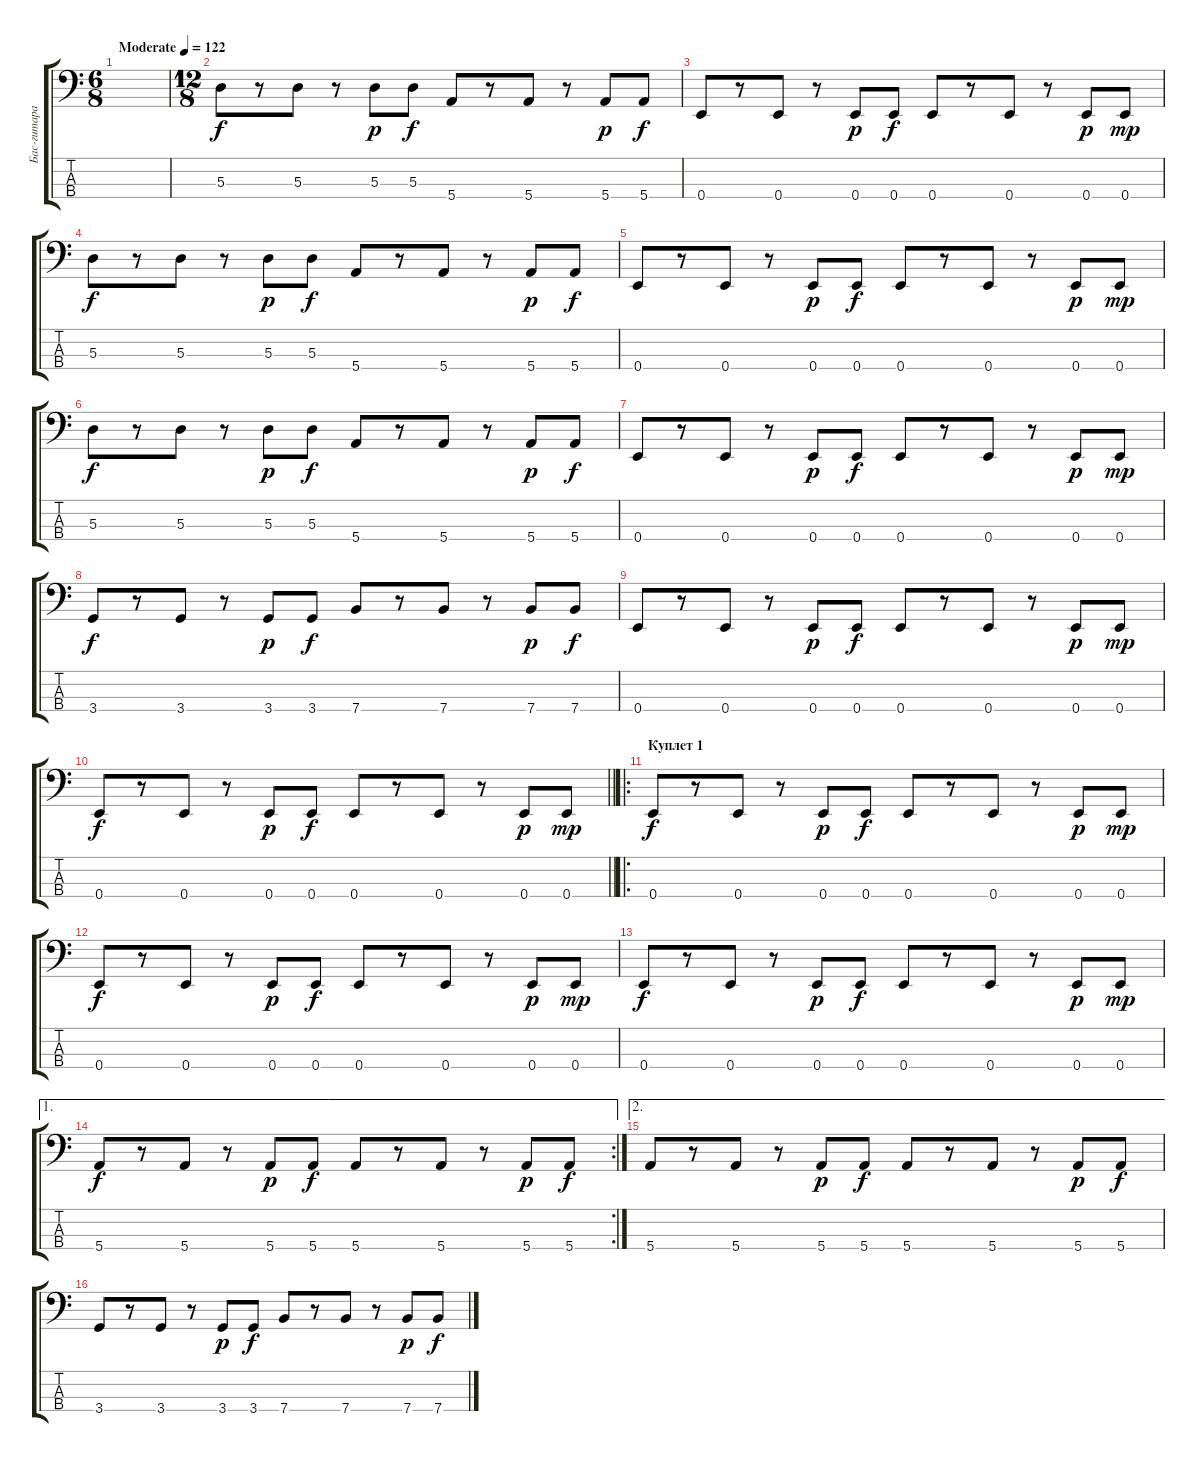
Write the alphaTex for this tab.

\track ("Бас-гитара" "Бас-гитара") {instrument electricbassfinger}
\staff {score tabs}
\tuning (G2 D2 A1 E1) {hide}
\ts (6 8)
\tempo (122 "Moderate")
\clef f4
\ks c
|
\ts (12 8)
5.3.8 r.8 5.3.8 r.8 5.3.8{dy p} 5.3.8{dy f} 5.4.8 r.8 5.4.8 r.8 5.4.8{dy p} 5.4.8{dy f} |
0.4.8 r.8 0.4.8 r.8 0.4.8{dy p} 0.4.8{dy f} 0.4.8 r.8 0.4.8 r.8 0.4.8{dy p} 0.4.8{dy mp} |
5.3.8{dy f} r.8 5.3.8 r.8 5.3.8{dy p} 5.3.8{dy f} 5.4.8 r.8 5.4.8 r.8 5.4.8{dy p} 5.4.8{dy f} |
0.4.8 r.8 0.4.8 r.8 0.4.8{dy p} 0.4.8{dy f} 0.4.8 r.8 0.4.8 r.8 0.4.8{dy p} 0.4.8{dy mp} |
5.3.8{dy f} r.8 5.3.8 r.8 5.3.8{dy p} 5.3.8{dy f} 5.4.8 r.8 5.4.8 r.8 5.4.8{dy p} 5.4.8{dy f} |
0.4.8 r.8 0.4.8 r.8 0.4.8{dy p} 0.4.8{dy f} 0.4.8 r.8 0.4.8 r.8 0.4.8{dy p} 0.4.8{dy mp} |
3.4.8{dy f} r.8 3.4.8 r.8 3.4.8{dy p} 3.4.8{dy f} 7.4.8 r.8 7.4.8 r.8 7.4.8{dy p} 7.4.8{dy f} |
0.4.8 r.8 0.4.8 r.8 0.4.8{dy p} 0.4.8{dy f} 0.4.8 r.8 0.4.8 r.8 0.4.8{dy p} 0.4.8{dy mp} |
\barLineRight lightlight
0.4.8{dy f} r.8 0.4.8 r.8 0.4.8{dy p} 0.4.8{dy f} 0.4.8 r.8 0.4.8 r.8 0.4.8{dy p} 0.4.8{dy mp} |
\ro
\section ("" "Куплет 1")
0.4.8{dy f} r.8 0.4.8 r.8 0.4.8{dy p} 0.4.8{dy f} 0.4.8 r.8 0.4.8 r.8 0.4.8{dy p} 0.4.8{dy mp} |
0.4.8{dy f} r.8 0.4.8 r.8 0.4.8{dy p} 0.4.8{dy f} 0.4.8 r.8 0.4.8 r.8 0.4.8{dy p} 0.4.8{dy mp} |
0.4.8{dy f} r.8 0.4.8 r.8 0.4.8{dy p} 0.4.8{dy f} 0.4.8 r.8 0.4.8 r.8 0.4.8{dy p} 0.4.8{dy mp} |
\ae 1
\rc 2
5.4.8{dy f} r.8 5.4.8 r.8 5.4.8{dy p} 5.4.8{dy f} 5.4.8 r.8 5.4.8 r.8 5.4.8{dy p} 5.4.8{dy f} |
\ae 2
5.4.8 r.8 5.4.8 r.8 5.4.8{dy p} 5.4.8{dy f} 5.4.8 r.8 5.4.8 r.8 5.4.8{dy p} 5.4.8{dy f} |
3.4.8 r.8 3.4.8 r.8 3.4.8{dy p} 3.4.8{dy f} 7.4.8 r.8 7.4.8 r.8 7.4.8{dy p} 7.4.8{dy f}
